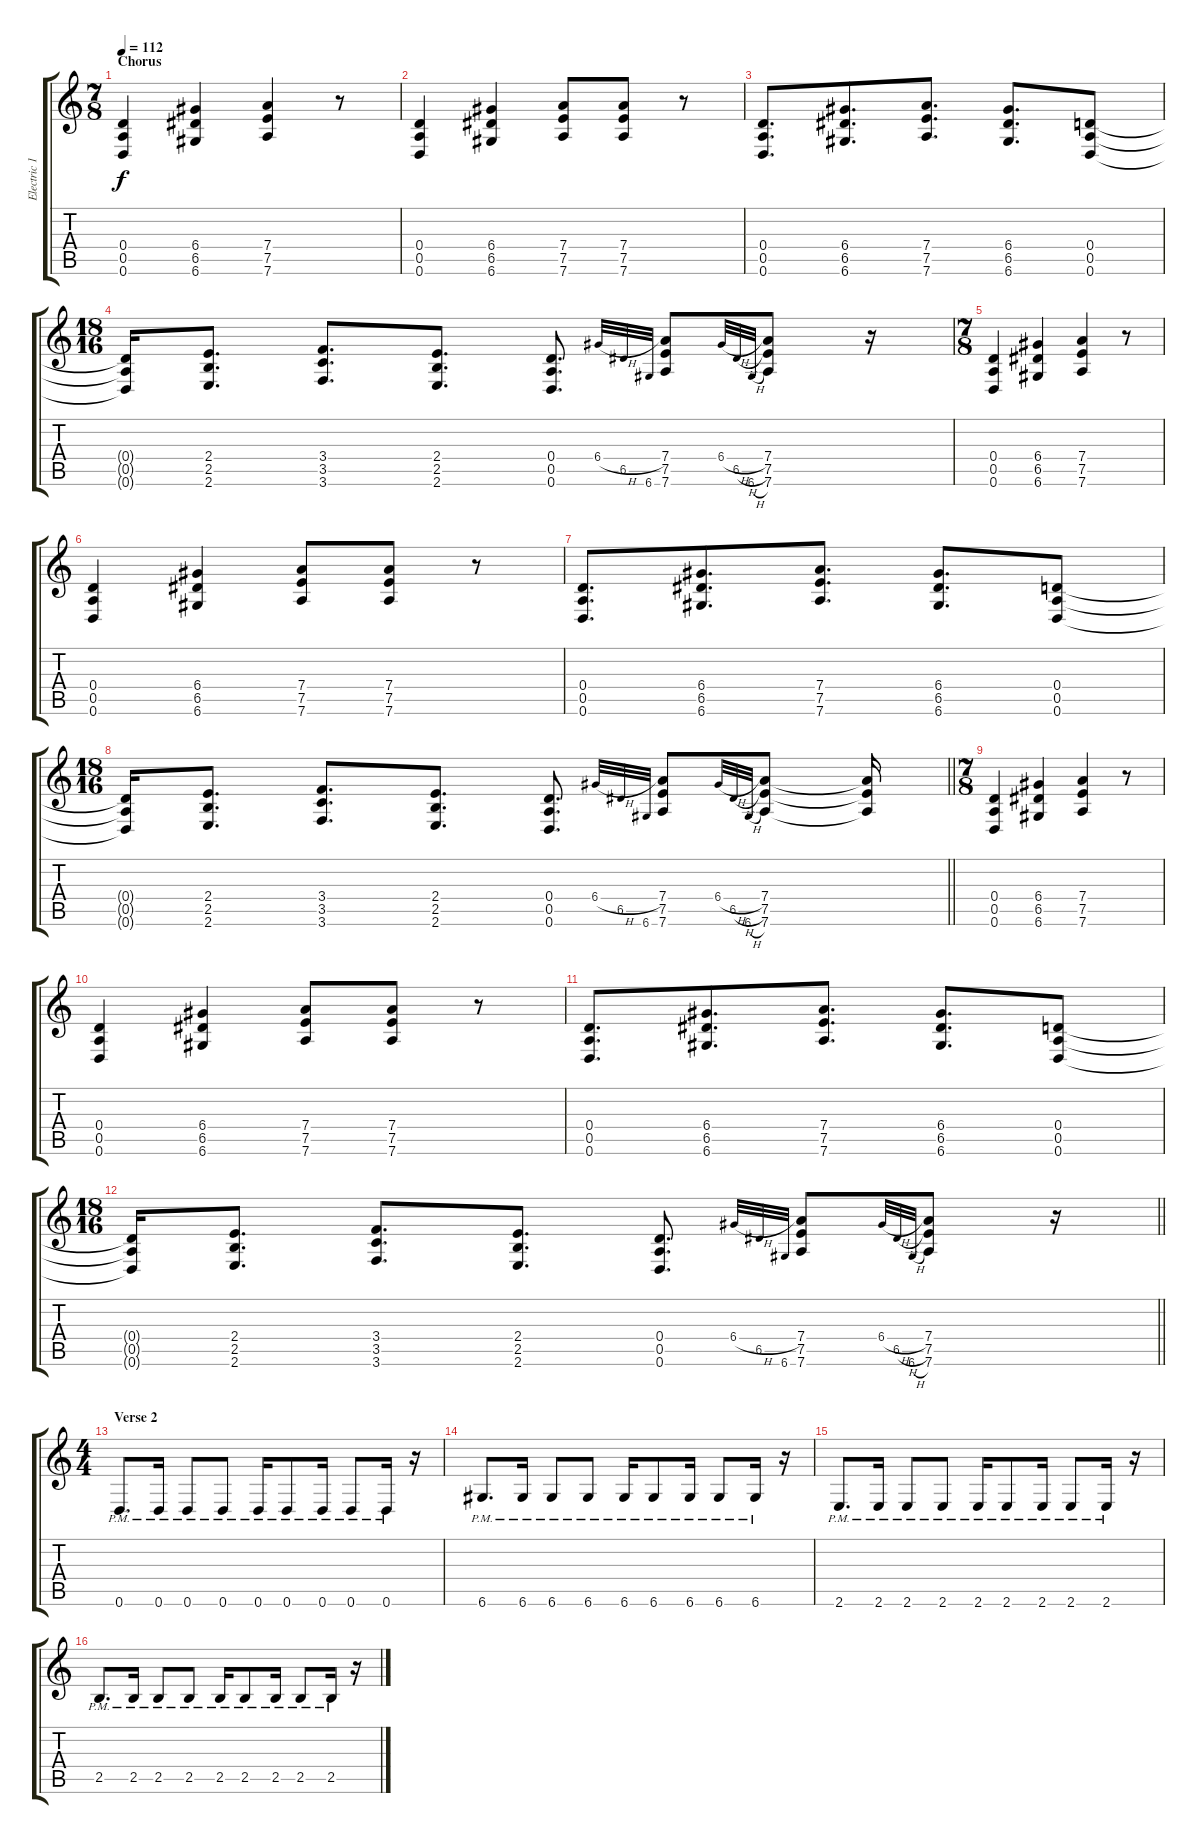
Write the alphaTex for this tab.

\track ("Electric 1" "Electric 1") {instrument distortionguitar}
\staff {score tabs}
\tuning (E4 B3 G3 D3 A2 D2) {hide}
\ts (7 8)
\section ("" "Chorus")
\tempo 112
\clef g2
\ks c
(0.4 0.5 0.6).4{dy f volume 10} (6.4 6.5 6.6).4 (7.4 7.5 7.6).4 r.8 |
(0.4 0.5 0.6).4 (6.4 6.5 6.6).4 (7.4 7.5 7.6).8 (7.4 7.5 7.6).8 r.8 |
(0.4 0.5 0.6).8{d} (6.4 6.5 6.6).8{d} (7.4 7.5 7.6).8{d} (6.4 6.5 6.6).8{d} (0.4 0.5 0.6).8 |
\ts (18 16)
(0.4{t} 0.5{t} 0.6{t}).16 (2.4 2.5 2.6).8{d} (3.4 3.5 3.6).8{d} (2.4 2.5 2.6).8{d} (0.4 0.5 0.6).8{d} 6.4{h}.32{gr onbeat} 6.5.32{gr onbeat} 6.6.32{gr onbeat} (7.4 7.5 7.6).8 6.4{h}.32{gr onbeat} 6.5{h}.32{gr onbeat} 6.6{h}.32{gr onbeat} (7.4 7.5 7.6).8 r.16 |
\ts (7 8)
(0.4 0.5 0.6).4 (6.4 6.5 6.6).4 (7.4 7.5 7.6).4 r.8 |
(0.4 0.5 0.6).4 (6.4 6.5 6.6).4 (7.4 7.5 7.6).8 (7.4 7.5 7.6).8 r.8 |
(0.4 0.5 0.6).8{d} (6.4 6.5 6.6).8{d} (7.4 7.5 7.6).8{d} (6.4 6.5 6.6).8{d} (0.4 0.5 0.6).8 |
\ts (18 16)
\barLineRight lightlight
(0.4{t} 0.5{t} 0.6{t}).16 (2.4 2.5 2.6).8{d} (3.4 3.5 3.6).8{d} (2.4 2.5 2.6).8{d} (0.4 0.5 0.6).8{d} 6.4{h}.32{gr onbeat} 6.5.32{gr onbeat} 6.6.32{gr onbeat} (7.4 7.5 7.6).8 6.4{h}.32{gr onbeat} 6.5{h}.32{gr onbeat} 6.6{h}.32{gr onbeat} (7.4 7.5 7.6).8 (7.4{t} 7.5{t} 7.6{t}).16 |
\ts (7 8)
(0.4 0.5 0.6).4 (6.4 6.5 6.6).4 (7.4 7.5 7.6).4 r.8 |
(0.4 0.5 0.6).4 (6.4 6.5 6.6).4 (7.4 7.5 7.6).8 (7.4 7.5 7.6).8 r.8 |
(0.4 0.5 0.6).8{d} (6.4 6.5 6.6).8{d} (7.4 7.5 7.6).8{d} (6.4 6.5 6.6).8{d} (0.4 0.5 0.6).8 |
\ts (18 16)
\barLineRight lightlight
(0.4{t} 0.5{t} 0.6{t}).16 (2.4 2.5 2.6).8{d} (3.4 3.5 3.6).8{d} (2.4 2.5 2.6).8{d} (0.4 0.5 0.6).8{d} 6.4{h}.32{gr onbeat} 6.5.32{gr onbeat} 6.6.32{gr onbeat} (7.4 7.5 7.6).8 6.4{h}.32{gr onbeat} 6.5{h}.32{gr onbeat} 6.6{h}.32{gr onbeat} (7.4 7.5 7.6).8 r.16 |
\ts (4 4)
\section ("" "Verse 2")
0.6{pm}.8{d volume 6} 0.6{pm}.16 0.6{pm}.8 0.6{pm}.8 0.6{pm}.16 0.6{pm}.8 0.6{pm}.16 0.6{pm}.8 0.6{pm}.16 r.16 |
6.6{pm}.8{d} 6.6{pm}.16 6.6{pm}.8 6.6{pm}.8 6.6{pm}.16 6.6{pm}.8 6.6{pm}.16 6.6{pm}.8 6.6{pm}.16 r.16 |
2.6{pm}.8{d} 2.6{pm}.16 2.6{pm}.8 2.6{pm}.8 2.6{pm}.16 2.6{pm}.8 2.6{pm}.16 2.6{pm}.8 2.6{pm}.16 r.16 |
2.5{pm}.8{d} 2.5{pm}.16 2.5{pm}.8 2.5{pm}.8 2.5{pm}.16 2.5{pm}.8 2.5{pm}.16 2.5{pm}.8 2.5{pm}.16 r.16
